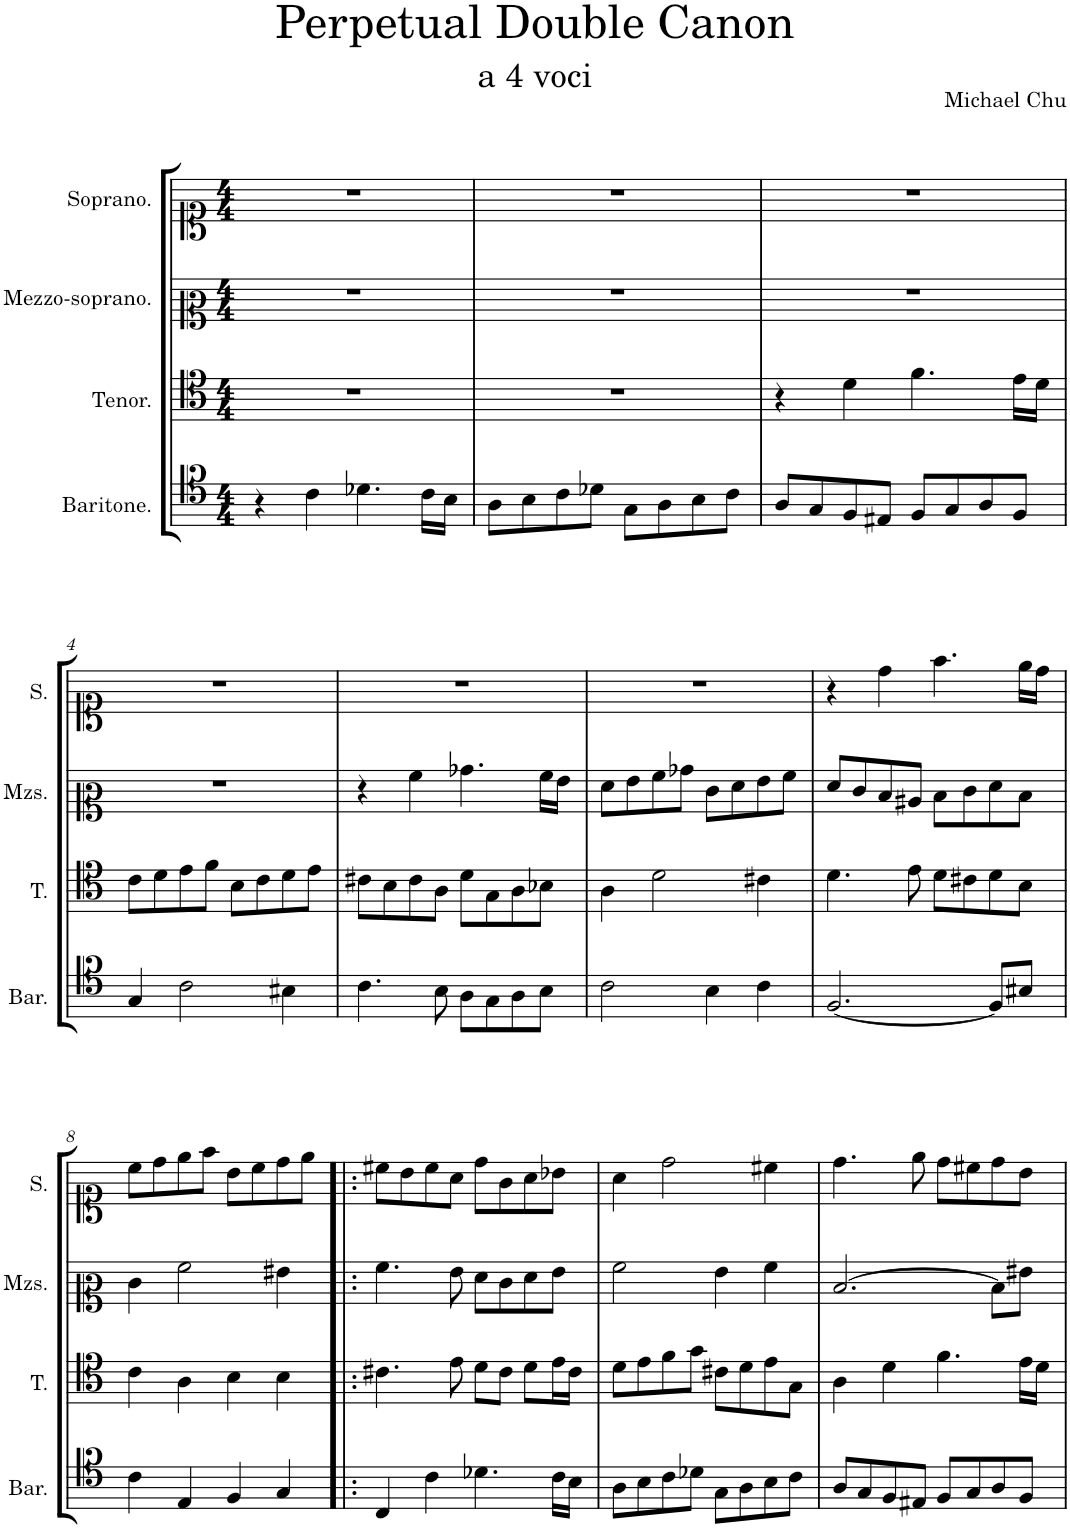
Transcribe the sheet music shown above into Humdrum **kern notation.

**kern	**kern	**kern	**kern
*part4	*part3	*part2	*part1
*staff4	*staff3	*staff2	*staff1
*I"Baritone.	*I"Tenor.	*I"Mezzo-soprano.	*I"Soprano.
*I'Bar.	*I'T.	*I'Mzs.	*I'S.
*clefC5	*clefC4	*clefC2	*clefC1
*k[]	*k[]	*k[]	*k[]
*M4/4	*M4/4	*M4/4	*M4/4
=1	=1	=1	=1
4r	1r	1r	1r
4A\	.	.	.
4.B-X\	.	.	.
16A\LL	.	.	.
16G\JJ	.	.	.
=2	=2	=2	=2
8F\L	1r	1r	1r
8G\	.	.	.
8A\	.	.	.
8B-X\J	.	.	.
8E\L	.	.	.
8F\	.	.	.
8G\	.	.	.
8A\J	.	.	.
=3	=3	=3	=3
8F/L	4r	1r	1r
8E/	.	.	.
8D/	4d\	.	.
8C#X/J	.	.	.
8D/L	4.f\	.	.
8E/	.	.	.
8F/	.	.	.
8D/J	16e\LL	.	.
.	16d\JJ	.	.
!!LO:LB:g=z
=4	=4	=4	=4
4E/	8c\L	1r	1r
.	8d\	.	.
2A\	8e\	.	.
.	8f\J	.	.
.	8B\L	.	.
.	8c\	.	.
4G#X\	8d\	.	.
.	8e\J	.	.
=5	=5	=5	=5
4.A\	8c#X\L	4r	1r
.	8B\	.	.
.	8c#\	4a\	.
8G\	8A\J	.	.
8F\L	8d\L	4.b-X\	.
8E\	8G\	.	.
8F\	8A\	.	.
8G\J	8B-X\J	16a\LL	.
.	.	16g\JJ	.
=6	=6	=6	=6
2A\	4A\	8f\L	1r
.	.	8g\	.
.	2d\	8a\	.
.	.	8b-X\J	.
4G\	.	8e\L	.
.	.	8f\	.
4A\	4c#X\	8g\	.
.	.	8a\J	.
=7	=7	=7	=7
[2.D/	4.d\	8f/L	4r
.	.	8e/	.
.	.	8d/	4dd\
.	8e\	8c#X/J	.
.	8d\L	8d\L	4.ff\
.	8c#X\	8e\	.
8D/L]	8d\	8f\	.
8G#X/J	8B\J	8d\J	16ee\LL
.	.	.	16dd\JJ
!!LO:LB:g=z
=8	=8	=8	=8
4A\	4c\	4e\	8cc\L
.	.	.	8dd\
4C/	4A\	2a\	8ee\
.	.	.	8ff\J
4D/	4B\	.	8b\L
.	.	.	8cc\
4E/	4B\	4g#X\	8dd\
.	.	.	8ee\J
=9!|:	=9!|:	=9!|:	=9!|:
4AA/	4.c#X\	4.a\	8cc#X\L
.	.	.	8b\
4A\	.	.	8cc#\
.	8e\	8g\	8a\J
4.B-X\	8d\L	8f\L	8dd\L
.	8c#\J	8e\	8g\
.	8d\L	8f\	8a\
16A\LL	16e\L	8g\J	8b-X\J
16G\JJ	16c#\JJ	.	.
=10	=10	=10	=10
8F\L	8d\L	2a\	4a\
8G\	8e\	.	.
8A\	8f\	.	2dd\
8B-X\J	8g\J	.	.
8E\L	8c#X\L	4g\	.
8F\	8d\	.	.
8G\	8e\	4a\	4cc#X\
8A\J	8G\J	.	.
=11	=11	=11	=11
8F/L	4A\	[2.d/	4.dd\
8E/	.	.	.
8D/	4d\	.	.
8C#X/J	.	.	8ee\
8D/L	4.f\	.	8dd\L
8E/	.	.	8cc#X\
8F/	.	8d\L]	8dd\
8D/J	16e\LL	8g#X\J	8b\J
.	16d\JJ	.	.
=	=	=	=
*-	*-	*-	*-
